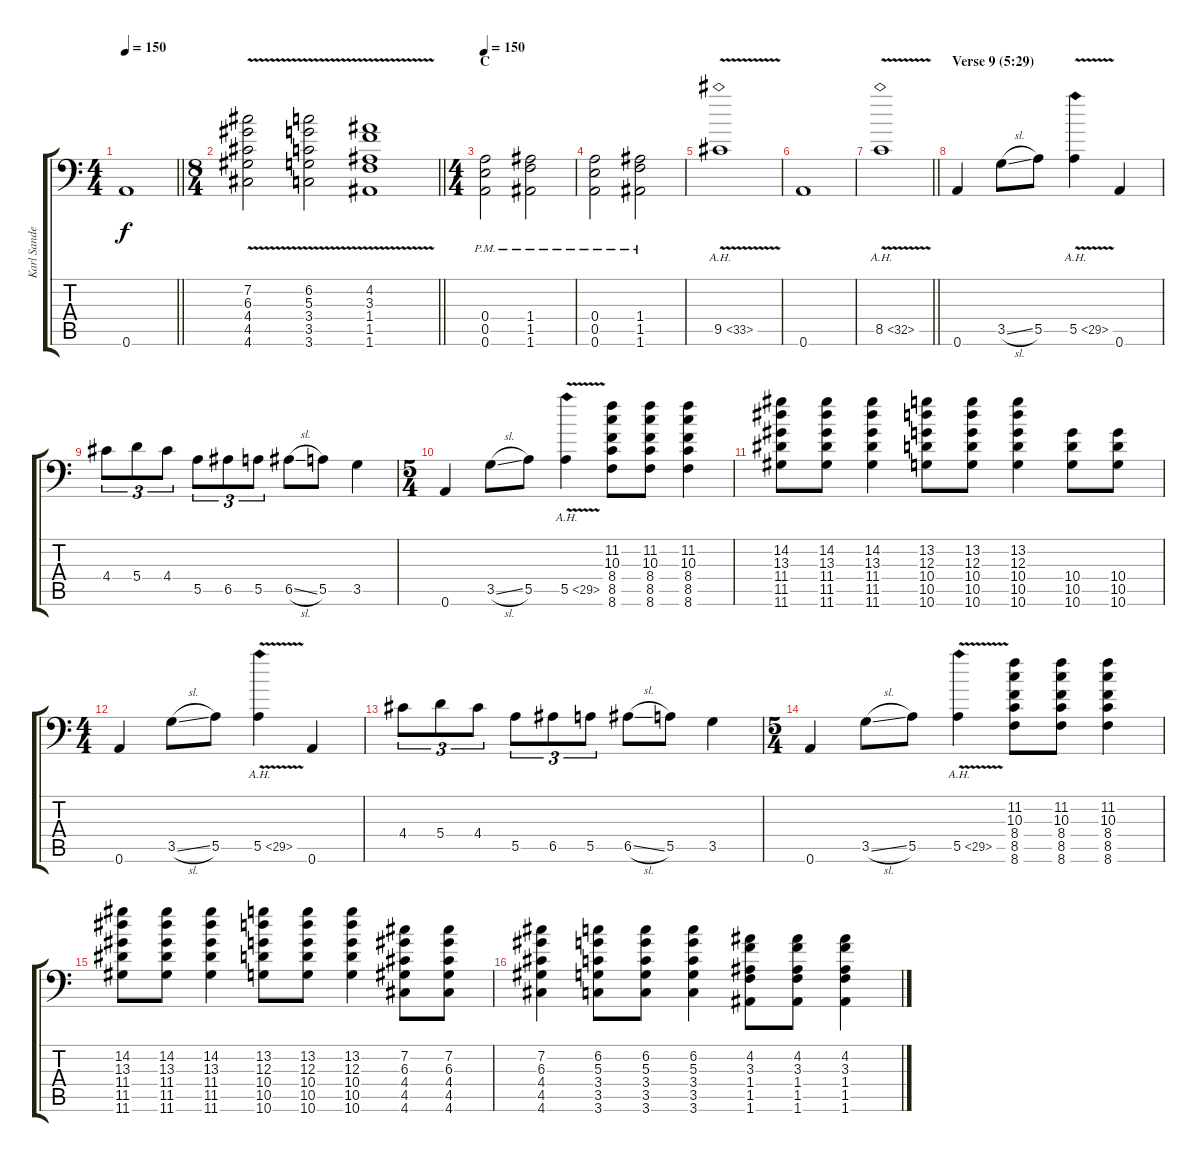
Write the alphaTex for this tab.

\track ("Karl Sanders" "Karl Sande") {instrument distortionguitar}
\staff {score tabs}
\tuning (B3 Gb3 D3 A2 E2 A1) {hide}
\ts (4 4)
\tempo 150
\clef f4
\barLineRight lightlight
\ks c
0.6.1{dy f} |
\ts (8 4)
\barLineRight lightlight
(7.2 6.3{v} 4.4 4.5 4.6).2 (6.2 5.3{v} 3.4 3.5 3.6).2 (4.2 3.3{v} 1.4 1.5 1.6).1 |
\ts (4 4)
\section ("" "C")
\tempo 150
(0.4{pm} 0.5{pm} 0.6{pm}).2 (1.4{pm} 1.5{pm} 1.6{pm}).2 |
(0.4{pm} 0.5{pm} 0.6{pm}).2 (1.4{pm} 1.5{pm} 1.6{pm}).2 |
9.5{ah 24 v}.1 |
0.6.1 |
\barLineRight lightlight
8.5{ah 24 v}.1 |
\section ("" "Verse 9 (5:29)")
0.6.4 3.5{sl}.8 5.5.8 5.5{ah 24 v}.4 0.6.4 |
4.4.8{tu (3 2)} 5.4.8{tu (3 2)} 4.4.8{tu (3 2)} 5.5.8{tu (3 2)} 6.5.8{tu (3 2)} 5.5.8{tu (3 2)} 6.5{sl}.8 5.5.8 3.5.4 |
\ts (5 4)
0.6.4 3.5{sl}.8 5.5.8 5.5{ah 24 v}.4 (11.2 10.3 8.4 8.5 8.6).8 (11.2 10.3 8.4 8.5 8.6).8 (11.2 10.3 8.4 8.5 8.6).4 |
(14.2 13.3 11.4 11.5 11.6).8 (14.2 13.3 11.4 11.5 11.6).8 (14.2 13.3 11.4 11.5 11.6).4 (13.2 12.3 10.4 10.5 10.6).8 (13.2 12.3 10.4 10.5 10.6).8 (13.2 12.3 10.4 10.5 10.6).4 (10.4 10.5 10.6).8 (10.4 10.5 10.6).8 |
\ts (4 4)
0.6.4 3.5{sl}.8 5.5.8 5.5{ah 24 v}.4 0.6.4 |
4.4.8{tu (3 2)} 5.4.8{tu (3 2)} 4.4.8{tu (3 2)} 5.5.8{tu (3 2)} 6.5.8{tu (3 2)} 5.5.8{tu (3 2)} 6.5{sl}.8 5.5.8 3.5.4 |
\ts (5 4)
0.6.4 3.5{sl}.8 5.5.8 5.5{ah 24 v}.4 (11.2 10.3 8.4 8.5 8.6).8 (11.2 10.3 8.4 8.5 8.6).8 (11.2 10.3 8.4 8.5 8.6).4 |
(14.2 13.3 11.4 11.5 11.6).8 (14.2 13.3 11.4 11.5 11.6).8 (14.2 13.3 11.4 11.5 11.6).4 (13.2 12.3 10.4 10.5 10.6).8 (13.2 12.3 10.4 10.5 10.6).8 (13.2 12.3 10.4 10.5 10.6).4 (7.2 6.3 4.4 4.5 4.6).8 (7.2 6.3 4.4 4.5 4.6).8 |
(7.2 6.3 4.4 4.5 4.6).4 (6.2 5.3 3.4 3.5 3.6).8 (6.2 5.3 3.4 3.5 3.6).8 (6.2 5.3 3.4 3.5 3.6).4 (4.2 3.3 1.4 1.5 1.6).8 (4.2 3.3 1.4 1.5 1.6).8 (4.2 3.3 1.4 1.5 1.6).4
